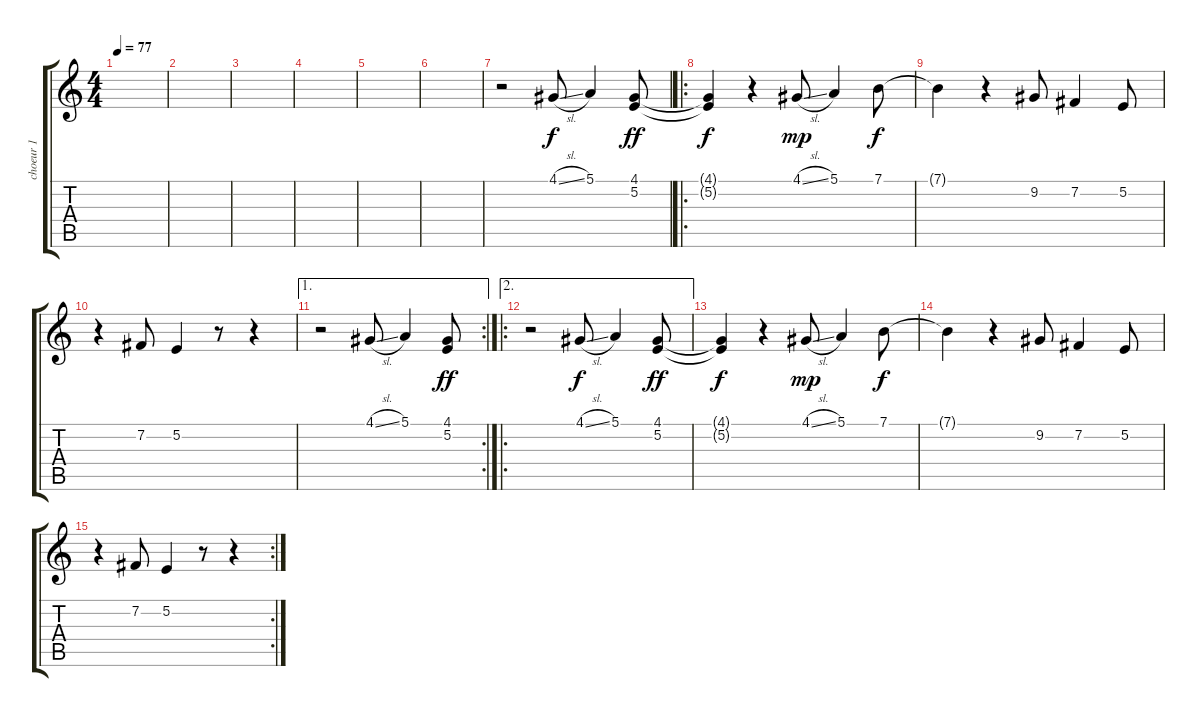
\track ("choeur 1" "choeur 1") {instrument voiceoohs}
\staff {score tabs}
\tuning (E4 B3 G3 D3 A2 E2) {hide}
\ts (4 4)
\tempo 77
\clef g2
\ks c
|
|
|
|
|
|
r.2 4.1{sl}.8 5.1.4 (4.1 5.2).8{dy ff} |
\ro
(4.1{t} 5.2{t}).4{dy f} r.4 4.1{sl}.8{dy mp} 5.1.4 7.1.8{dy f} |
7.1{t}.4 r.4 9.2.8 7.2.4 5.2.8 |
r.4 7.2.8 5.2.4 r.8 r.4 |
\ae 1
\rc 2
r.2 4.1{sl}.8 5.1.4 (4.1 5.2).8{dy ff} |
\ae 2
\ro
r.2{volume 13} 4.1{sl}.8{dy f} 5.1.4 (4.1 5.2).8{dy ff} |
(4.1{t} 5.2{t}).4{dy f} r.4 4.1{sl}.8{dy mp} 5.1.4 7.1.8{dy f} |
7.1{t}.4 r.4 9.2.8 7.2.4 5.2.8 |
\rc 2
r.4 7.2.8 5.2.4 r.8 r.4
